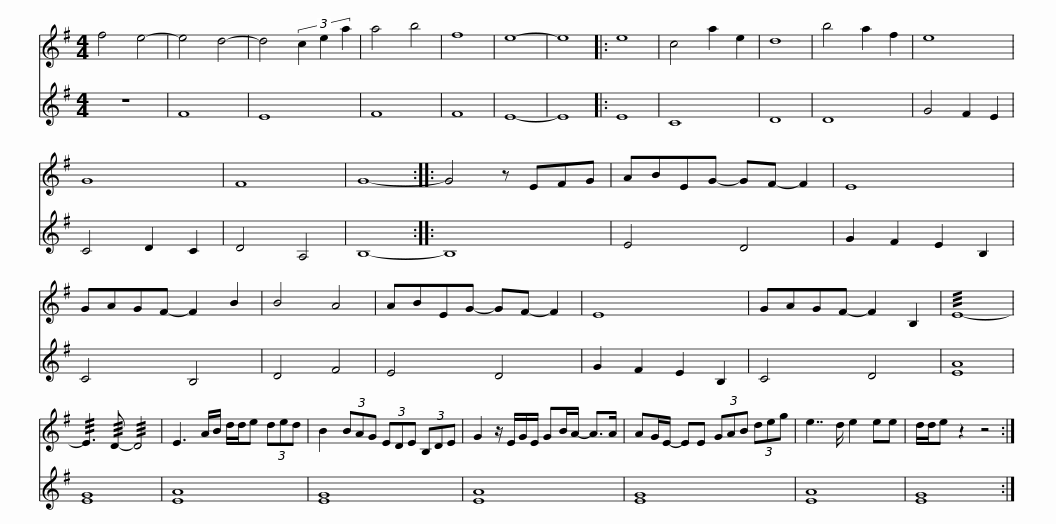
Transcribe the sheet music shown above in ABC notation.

X:1
%%score 1 2
L:1/8
M:4/4
I:linebreak $
K:G
V:1 treble
V:2 treble
V:1
 f4 e4- | e4 d4- | d4 (3c2 e2 a2 | a4 b4 | f8 | %5
 e8- | e8 |: e8 | c4 a2 e2 | d8 | %10
 b4 a2 f2 | e8 |$ G8 | F8 | G8- :: %15
 G4 z EFG | ABEG- GF- F2 | E8 | GAGF- F2 B2 | B4 A4 |$ %20
 ABEG- GF- F2 | E8 | GAGF- F2 B,2 | !///!E8- | !///!E3 !///!D- !///!D4 | %25
 E3 A/B/ d/d/e (3ded |$ B2 (3BAG (3EDE (3B,DE | G2 z/ E/G/E/ GB/A/- A>A | AG/E/- EE (3GAB (3deg | e7/2 d/ e2 ee |$ %30
 d/d/e z2 z4 :| %31
V:2
 z8 | F8 | E8 | F8 | F8 | %5
 E8- | E8 |: E8 | C8 | D8 | %10
 D8 | G4 F2 E2 |$ C4 D2 C2 | D4 A,4 | B,8- :: %15
 B,8 | E4 D4 | G2 F2 E2 B,2 | C4 B,4 | D4 F4 |$ %20
 E4 D4 | G2 F2 E2 B,2 | C4 D4 | [EA]8 | [EG]8 | %25
 [EA]8 |$ [EG]8 | [EA]8 | [EG]8 | [EA]8 |$ %30
 [EG]8 :| %31
